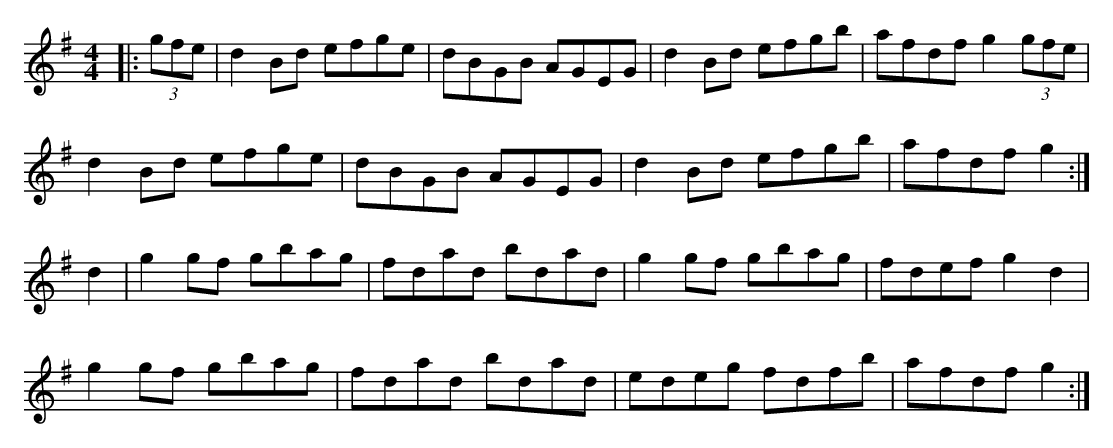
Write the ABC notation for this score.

X:1
M:4/4
K:G
|:(3gfe|d2Bd efge|dBGB AGEG|d2Bd efgb|afdfg2(3gfe|
d2Bd efge|dBGB AGEG|d2Bd efgb|afdfg2:|
d2|g2gf gbag|fdad bdad|g2gf gbag|fdefg2d2|
g2gf gbag|fdad bdad|edeg fdfb|afdfg2:|
